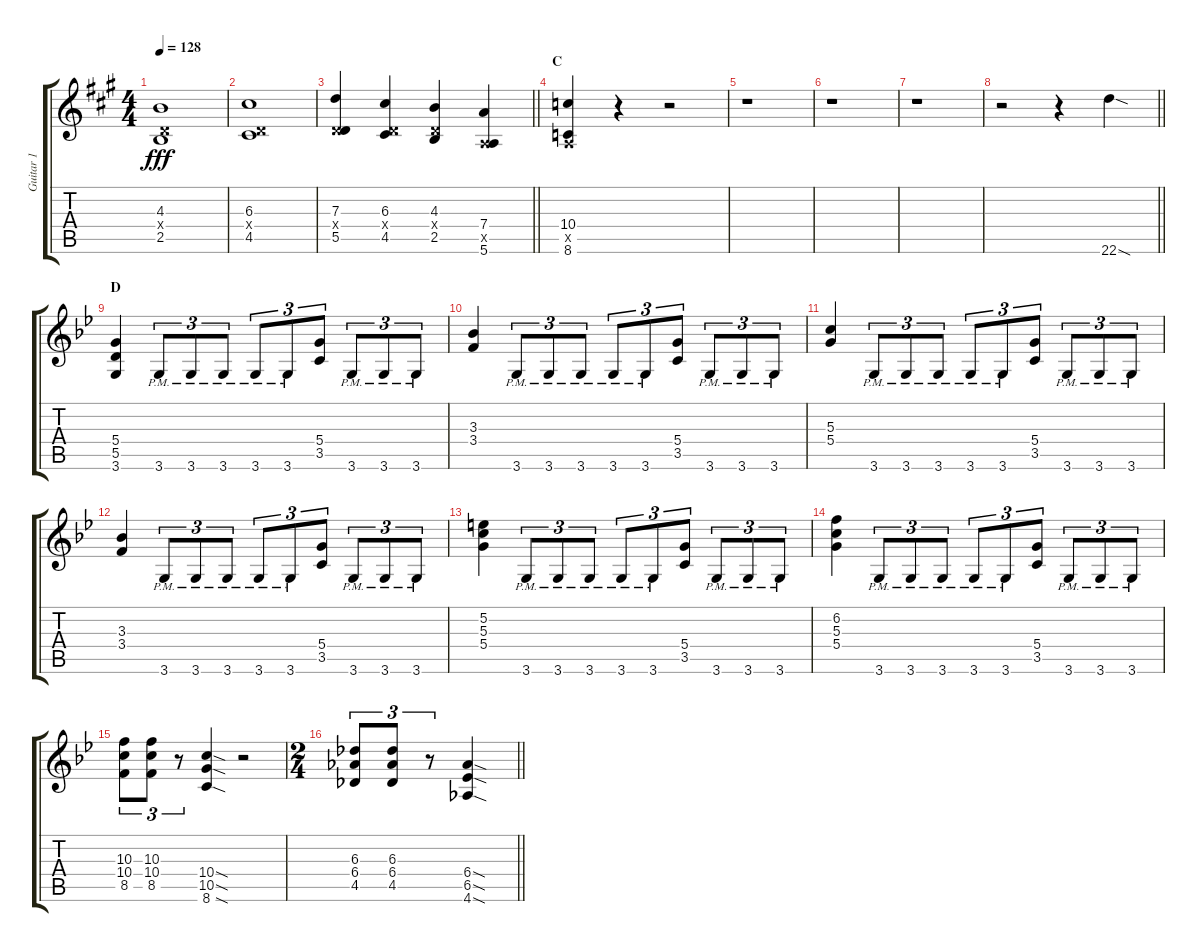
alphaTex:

\track ("Guitar 1" "Guitar 1") {instrument distortionguitar}
\staff {score tabs}
\tuning (E4 B3 G3 D3 A2 E2) {hide}
\ts (4 4)
\tempo 128
\clef g2
\ks a
(4.3 0.4{x} 2.5).1{dy fff} |
(6.3 0.4{x} 4.5).1 |
\barLineRight lightlight
(7.3 0.4{x} 5.5).4 (6.3 0.4{x} 4.5).4 (4.3 0.4{x} 2.5).4 (7.4 0.5{x} 5.6).4 |
\section ("" "C")
(10.4 0.5{x} 8.6).4 r.4 r.2 |
r.1 |
r.1 |
r.1 |
\barLineRight lightlight
r.2 r.4 22.6{sod}.4 |
\section ("" "D")
\ks bb
(5.4 5.5 3.6).4 3.6{pm}.8{tu (3 2)} 3.6{pm}.8{tu (3 2)} 3.6{pm}.8{tu (3 2)} 3.6{pm}.8{tu (3 2)} 3.6{pm}.8{tu (3 2)} (5.4 3.5).8{tu (3 2)} 3.6{pm}.8{tu (3 2)} 3.6{pm}.8{tu (3 2)} 3.6{pm}.8{tu (3 2)} |
(3.3 3.4).4 3.6{pm}.8{tu (3 2)} 3.6{pm}.8{tu (3 2)} 3.6{pm}.8{tu (3 2)} 3.6{pm}.8{tu (3 2)} 3.6{pm}.8{tu (3 2)} (5.4 3.5).8{tu (3 2)} 3.6{pm}.8{tu (3 2)} 3.6{pm}.8{tu (3 2)} 3.6{pm}.8{tu (3 2)} |
(5.3 5.4).4 3.6{pm}.8{tu (3 2)} 3.6{pm}.8{tu (3 2)} 3.6{pm}.8{tu (3 2)} 3.6{pm}.8{tu (3 2)} 3.6{pm}.8{tu (3 2)} (5.4 3.5).8{tu (3 2)} 3.6{pm}.8{tu (3 2)} 3.6{pm}.8{tu (3 2)} 3.6{pm}.8{tu (3 2)} |
(3.3 3.4).4 3.6{pm}.8{tu (3 2)} 3.6{pm}.8{tu (3 2)} 3.6{pm}.8{tu (3 2)} 3.6{pm}.8{tu (3 2)} 3.6{pm}.8{tu (3 2)} (5.4 3.5).8{tu (3 2)} 3.6{pm}.8{tu (3 2)} 3.6{pm}.8{tu (3 2)} 3.6{pm}.8{tu (3 2)} |
(5.2 5.3 5.4).4 3.6{pm}.8{tu (3 2)} 3.6{pm}.8{tu (3 2)} 3.6{pm}.8{tu (3 2)} 3.6{pm}.8{tu (3 2)} 3.6{pm}.8{tu (3 2)} (5.4 3.5).8{tu (3 2)} 3.6{pm}.8{tu (3 2)} 3.6{pm}.8{tu (3 2)} 3.6{pm}.8{tu (3 2)} |
(6.2 5.3 5.4).4 3.6{pm}.8{tu (3 2)} 3.6{pm}.8{tu (3 2)} 3.6{pm}.8{tu (3 2)} 3.6{pm}.8{tu (3 2)} 3.6{pm}.8{tu (3 2)} (5.4 3.5).8{tu (3 2)} 3.6{pm}.8{tu (3 2)} 3.6{pm}.8{tu (3 2)} 3.6{pm}.8{tu (3 2)} |
(10.3 10.4 8.5).8{tu (3 2)} (10.3 10.4 8.5).8{tu (3 2)} r.8{tu (3 2)} (10.4{sod} 10.5{sod} 8.6{sod}).4 r.2 |
\ts (2 4)
\barLineRight lightlight
(6.3 6.4 4.5).8{tu (3 2)} (6.3 6.4 4.5).8{tu (3 2)} r.8{tu (3 2)} (6.4{sod} 6.5{sod} 4.6{sod}).4
